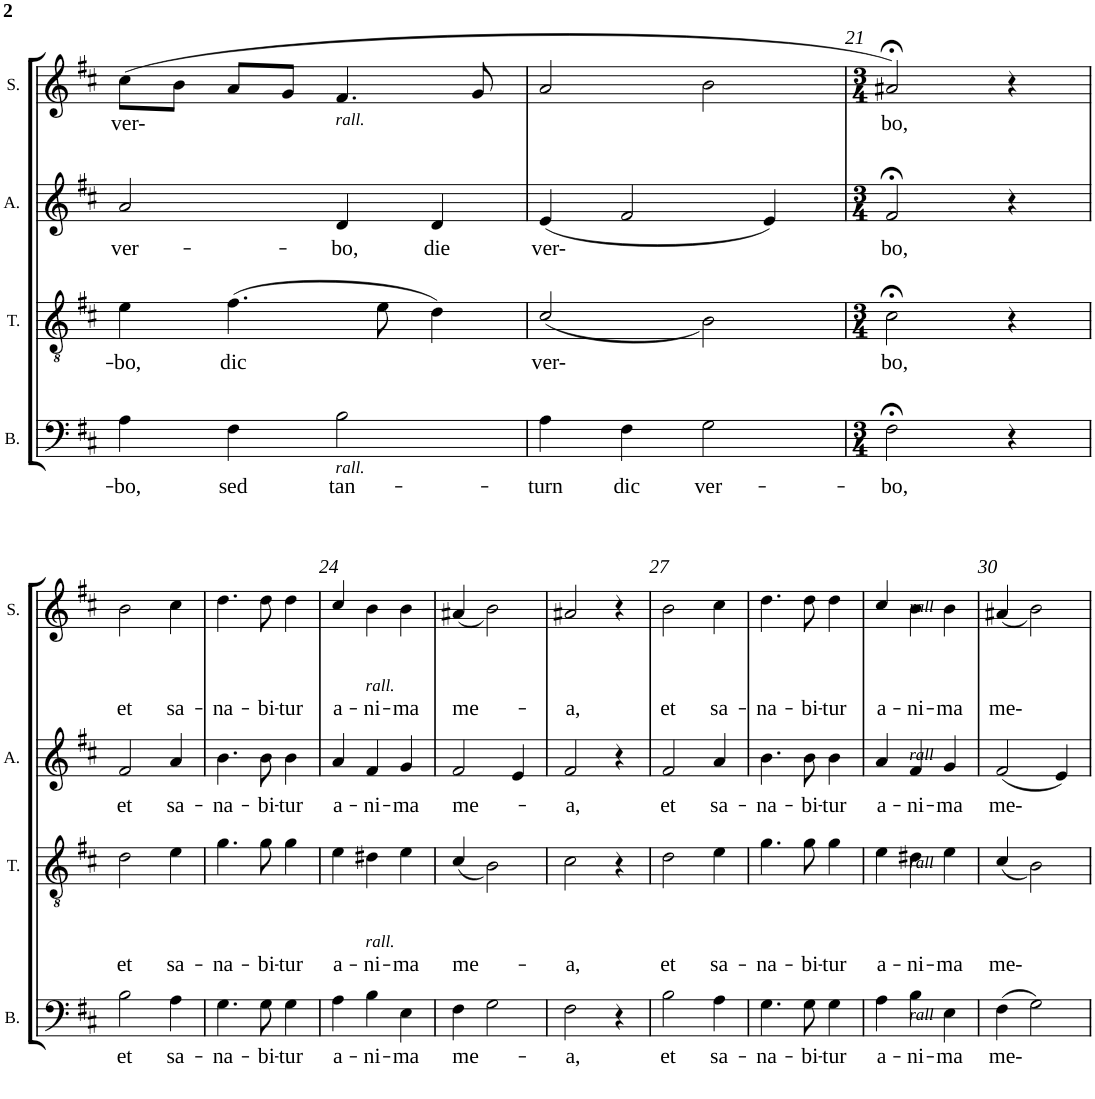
**kern	**text	**kern	**text	**kern	**text	**kern	**text
*part4	*part4	*part3	*part3	*part2	*part2	*part1	*part1
*staff4	*staff4	*staff3	*staff3	*staff2	*staff2	*staff1	*staff1
*I"Bass	*	*I"Tenor	*	*I"Alto	*	*I"Soprano	*
*I'B.	*	*I'T.	*	*I'A.	*	*I'S.	*
!!LO:PB:g=z
*clefF4	*	*clefGv2	*	*clefG2	*	*clefG2	*
*k[f#c#]	*	*k[f#c#]	*	*k[f#c#]	*	*k[f#c#]	*
*M4/4	*	*M4/4	*	*M4/4	*	*M4/4	*
*met(c)	*	*met(c)	*	*met(c)	*	*met(c)	*
=19	=19	=19	=19	=19	=19	=19	=19
!	!LO:LY:b	!	!LO:LY:b	!	!LO:LY:b	!	!LO:LY:b
4A\	-bo,	4e\	-bo,	2a/	ver-	(8cc#\L	ver-
.	.	.	.	.	.	8b\J	.
!	!LO:LY:b	!	!LO:LY:b	!	!	!	!
4F#\	sed	(>4.f#\	dic	.	.	8a/L	.
.	.	.	.	.	.	8g/J	.
!	!	!	!	!	!	!LO:TX:b:i:t=rall.	!
!LO:TX:b:i:t=rall.	!	!	!	!	!	!	!
!	!LO:LY:b	!	!	!	!LO:LY:b	!	!
2B\	tan-	.	.	4d/	-bo,	4.f#/	.
.	.	8e\	.	.	.	.	.
!	!	!	!	!	!LO:LY:b	!	!
.	.	4d\)	.	4d/	die	.	.
.	.	.	.	.	.	8g/	.
=20	=20	=20	=20	=20	=20	=20	=20
!	!LO:LY:b	!	!LO:LY:b	!	!LO:LY:b	!	!
4A\	-turn	(<2c#/	ver-	(<4e/	ver-	2a/	.
!	!LO:LY:b	!	!	!	!	!	!
4F#\	dic	.	.	2f#/	.	.	.
!	!LO:LY:b	!	!	!	!	!	!
2G\	ver-	2B\)	.	.	.	2b\	.
.	.	.	.	4e/)	.	.	.
=21	=21	=21	=21	=21	=21	=21	=21
*M3/4	*	*M3/4	*	*M3/4	*	*M3/4	*
!	!LO:LY:b	!	!LO:LY:b	!	!LO:LY:b	!	!LO:LY:b
2F#;<\	-bo,	2c#;<\	bo,	2f#;</	bo,	2a#X;</)	bo,
4r	.	4r	.	4r	.	4r	.
!!LO:LB:g=z
=22	=22	=22	=22	=22	=22	=22	=22
!	!LO:LY:b	!	!LO:LY:b	!	!LO:LY:b	!	!LO:LY:b
2B\	et	2d\	et	2f#/	et	2b\	et
!	!LO:LY:b	!	!LO:LY:b	!	!LO:LY:b	!	!LO:LY:b
4A\	sa-	4e\	sa-	4a/	sa-	4cc#\	sa-
=23	=23	=23	=23	=23	=23	=23	=23
!	!LO:LY:b	!	!LO:LY:b	!	!LO:LY:b	!	!LO:LY:b
4.G\	-na-	4.g\	-na-	4.b\	-na-	4.dd\	-na-
!	!LO:LY:b	!	!LO:LY:b	!	!LO:LY:b	!	!LO:LY:b
8G\	-bi-	8g\	-bi-	8b\	-bi-	8dd\	-bi-
!	!LO:LY:b	!	!LO:LY:b	!	!LO:LY:b	!	!LO:LY:b
4G\	-tur	4g\	-tur	4b\	-tur	4dd\	-tur
=24	=24	=24	=24	=24	=24	=24	=24
!	!LO:LY:b	!	!LO:LY:b	!	!LO:LY:b	!	!LO:LY:b
4A\	a-	4e\	a-	4a/	a-	4cc#/	a-
!	!	!	!	!	!	!LO:TX:b:i:t=rall.	!
!	!	!LO:TX:b:i:t=rall.	!	!	!	!	!
!	!LO:LY:b	!	!LO:LY:b	!	!LO:LY:b	!	!LO:LY:b
4B\	-ni-	4d#X\	-ni-	4f#/	-ni-	4b\	-ni-
!	!LO:LY:b	!	!LO:LY:b	!	!LO:LY:b	!	!LO:LY:b
4E\	-ma	4e\	-ma	4g/	-ma	4b\	-ma
=25	=25	=25	=25	=25	=25	=25	=25
!	!LO:LY:b	!	!LO:LY:b	!	!LO:LY:b	!	!LO:LY:b
4F#\	me-	(<4c#/	me-	2f#/	me-	(<4a#X/	me-
2G\	.	2B\)	.	.	.	2b\)	.
.	.	.	.	4e/	.	.	.
=26	=26	=26	=26	=26	=26	=26	=26
!	!LO:LY:b	!	!LO:LY:b	!	!LO:LY:b	!	!LO:LY:b
2F#\	a,	2c#\	a,	2f#/	a,	2a#X/	-a,
4r	.	4r	.	4r	.	4r	.
=27	=27	=27	=27	=27	=27	=27	=27
!	!LO:LY:b	!	!LO:LY:b	!	!LO:LY:b	!	!LO:LY:b
2B\	et	2d\	et	2f#/	et	2b\	et
!	!LO:LY:b	!	!LO:LY:b	!	!LO:LY:b	!	!LO:LY:b
4A\	sa-	4e\	sa-	4a/	sa-	4cc#\	sa-
=28	=28	=28	=28	=28	=28	=28	=28
!	!LO:LY:b	!	!LO:LY:b	!	!LO:LY:b	!	!LO:LY:b
4.G\	-na-	4.g\	-na-	4.b\	-na-	4.dd\	-na-
!	!LO:LY:b	!	!LO:LY:b	!	!LO:LY:b	!	!LO:LY:b
8G\	-bi-	8g\	-bi-	8b\	-bi-	8dd\	-bi-
!	!LO:LY:b	!	!LO:LY:b	!	!LO:LY:b	!	!LO:LY:b
4G\	-tur	4g\	-tur	4b\	-tur	4dd\	-tur
=29	=29	=29	=29	=29	=29	=29	=29
!	!LO:LY:b	!	!LO:LY:b	!	!LO:LY:b	!	!LO:LY:b
4A\	a-	4e\	a-	4a/	a-	4cc#/	a-
!	!	!	!	!	!	!LO:TX:b:i:t=rall	!
!	!	!	!	!LO:TX:b:i:t=rall	!	!	!
!	!	!LO:TX:b:i:t=rall	!	!	!	!	!
!LO:TX:b:i:t=rall	!	!	!	!	!	!	!
!	!LO:LY:b	!	!LO:LY:b	!	!LO:LY:b	!	!LO:LY:b
4B\	-ni-	4d#X\	-ni-	4f#/	-ni-	4b\	-ni-
!	!LO:LY:b	!	!LO:LY:b	!	!LO:LY:b	!	!LO:LY:b
4E\	-ma	4e\	-ma	4g/	-ma	4b\	-ma
=30	=30	=30	=30	=30	=30	=30	=30
!	!LO:LY:b	!	!LO:LY:b	!	!LO:LY:b	!	!LO:LY:b
(>4F#\	me-	(<4c#/	me-	(<2f#/	me-	(<4a#X/	me-
2G\)	.	2B\)	.	.	.	2b\)	.
.	.	.	.	4e/)	.	.	.
=	=	=	=	=	=	=	=
*-	*-	*-	*-	*-	*-	*-	*-
